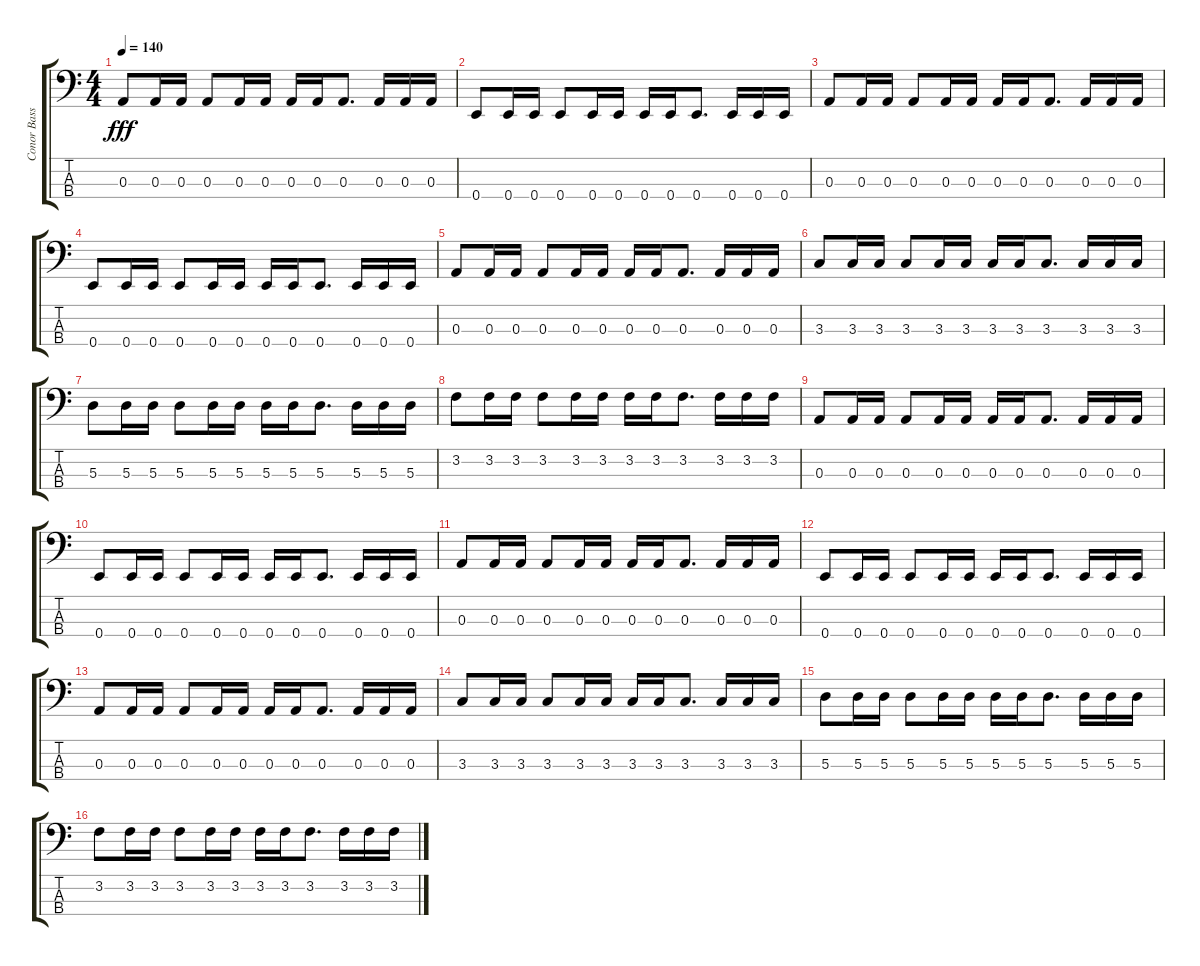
\track ("Conor Bass" "Conor Bass") {instrument electricbasspick}
\staff {score tabs}
\tuning (G2 D2 A1 E1) {hide}
\ts (4 4)
\tempo 140
\clef f4
\ks c
0.3.8{dy fff} 0.3.16 0.3.16 0.3.8 0.3.16 0.3.16 0.3.16 0.3.16 0.3.8{d} 0.3.16 0.3.16 0.3.16 |
0.4.8 0.4.16 0.4.16 0.4.8 0.4.16 0.4.16 0.4.16 0.4.16 0.4.8{d} 0.4.16 0.4.16 0.4.16 |
0.3.8 0.3.16 0.3.16 0.3.8 0.3.16 0.3.16 0.3.16 0.3.16 0.3.8{d} 0.3.16 0.3.16 0.3.16 |
0.4.8 0.4.16 0.4.16 0.4.8 0.4.16 0.4.16 0.4.16 0.4.16 0.4.8{d} 0.4.16 0.4.16 0.4.16 |
0.3.8 0.3.16 0.3.16 0.3.8 0.3.16 0.3.16 0.3.16 0.3.16 0.3.8{d} 0.3.16 0.3.16 0.3.16 |
3.3.8 3.3.16 3.3.16 3.3.8 3.3.16 3.3.16 3.3.16 3.3.16 3.3.8{d} 3.3.16 3.3.16 3.3.16 |
5.3.8 5.3.16 5.3.16 5.3.8 5.3.16 5.3.16 5.3.16 5.3.16 5.3.8{d} 5.3.16 5.3.16 5.3.16 |
3.2.8 3.2.16 3.2.16 3.2.8 3.2.16 3.2.16 3.2.16 3.2.16 3.2.8{d} 3.2.16 3.2.16 3.2.16 |
0.3.8 0.3.16 0.3.16 0.3.8 0.3.16 0.3.16 0.3.16 0.3.16 0.3.8{d} 0.3.16 0.3.16 0.3.16 |
0.4.8 0.4.16 0.4.16 0.4.8 0.4.16 0.4.16 0.4.16 0.4.16 0.4.8{d} 0.4.16 0.4.16 0.4.16 |
0.3.8 0.3.16 0.3.16 0.3.8 0.3.16 0.3.16 0.3.16 0.3.16 0.3.8{d} 0.3.16 0.3.16 0.3.16 |
0.4.8 0.4.16 0.4.16 0.4.8 0.4.16 0.4.16 0.4.16 0.4.16 0.4.8{d} 0.4.16 0.4.16 0.4.16 |
0.3.8 0.3.16 0.3.16 0.3.8 0.3.16 0.3.16 0.3.16 0.3.16 0.3.8{d} 0.3.16 0.3.16 0.3.16 |
3.3.8 3.3.16 3.3.16 3.3.8 3.3.16 3.3.16 3.3.16 3.3.16 3.3.8{d} 3.3.16 3.3.16 3.3.16 |
5.3.8 5.3.16 5.3.16 5.3.8 5.3.16 5.3.16 5.3.16 5.3.16 5.3.8{d} 5.3.16 5.3.16 5.3.16 |
3.2.8 3.2.16 3.2.16 3.2.8 3.2.16 3.2.16 3.2.16 3.2.16 3.2.8{d} 3.2.16 3.2.16 3.2.16
